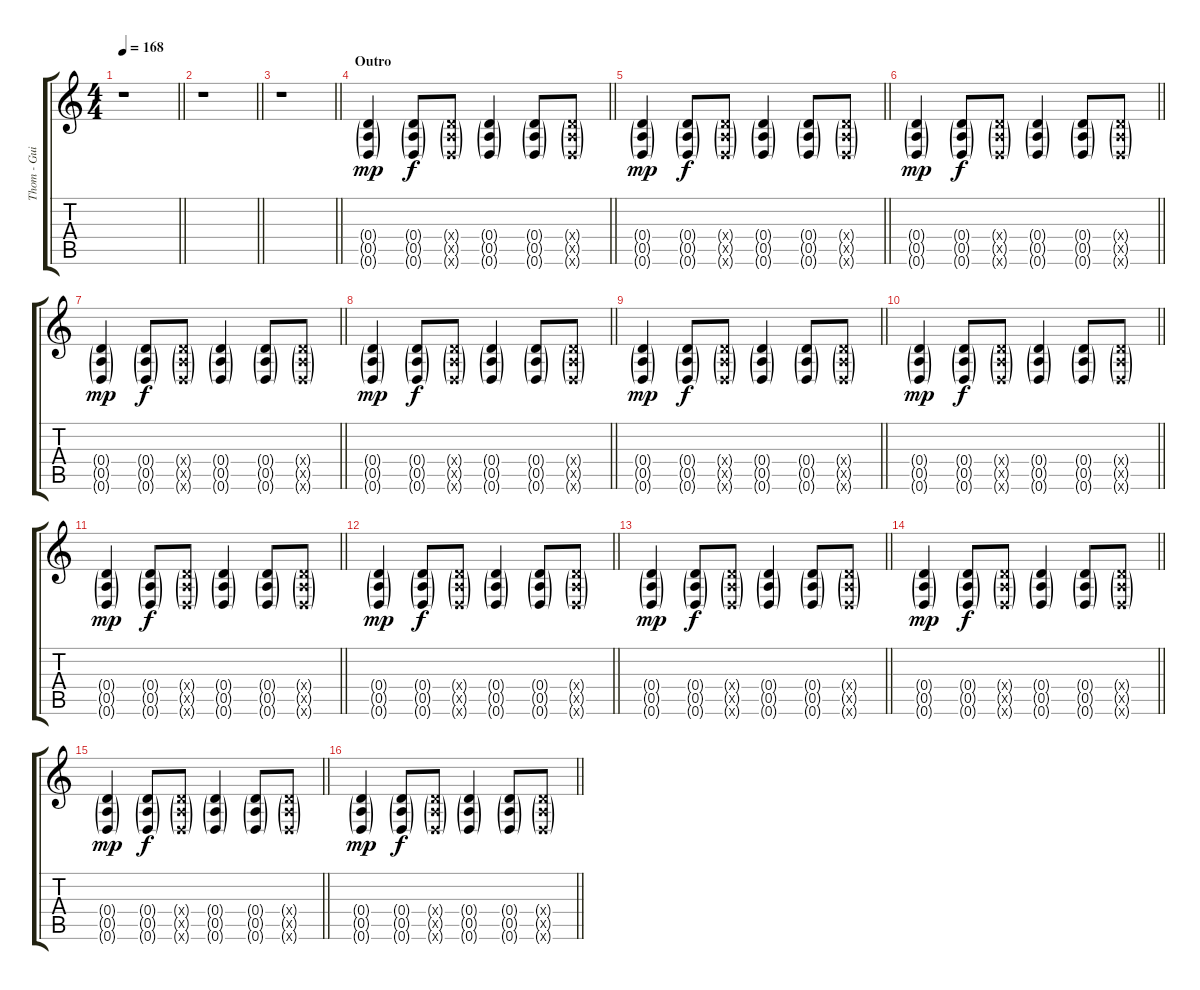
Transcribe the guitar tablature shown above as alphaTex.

\track ("Thom - Guitar" "Thom - Gui") {instrument overdrivenguitar}
\staff {score tabs}
\tuning (E4 B3 G3 D3 A2 D2) {hide}
\ts (4 4)
\tempo 168
\clef g2
\barLineRight lightlight
\ks c
r.1{dy f} |
\barLineRight lightlight
r.1 |
\barLineRight lightlight
r.1 |
\section ("" "Outro")
\barLineRight lightlight
(0.4{g} 0.5{g} 0.6{g}).4{dy mp} (0.4{g} 0.5{g} 0.6{g}).8{dy f} (0.4{g x} 0.5{g x} 0.6{g x}).8 (0.4{g} 0.5{g} 0.6{g}).4 (0.4{g} 0.5{g} 0.6{g}).8 (0.4{g x} 0.5{g x} 0.6{g x}).8 |
\barLineRight lightlight
(0.4{g} 0.5{g} 0.6{g}).4{dy mp} (0.4{g} 0.5{g} 0.6{g}).8{dy f} (0.4{g x} 0.5{g x} 0.6{g x}).8 (0.4{g} 0.5{g} 0.6{g}).4 (0.4{g} 0.5{g} 0.6{g}).8 (0.4{g x} 0.5{g x} 0.6{g x}).8 |
\barLineRight lightlight
(0.4{g} 0.5{g} 0.6{g}).4{dy mp} (0.4{g} 0.5{g} 0.6{g}).8{dy f} (0.4{g x} 0.5{g x} 0.6{g x}).8 (0.4{g} 0.5{g} 0.6{g}).4 (0.4{g} 0.5{g} 0.6{g}).8 (0.4{g x} 0.5{g x} 0.6{g x}).8 |
\barLineRight lightlight
(0.4{g} 0.5{g} 0.6{g}).4{dy mp} (0.4{g} 0.5{g} 0.6{g}).8{dy f} (0.4{g x} 0.5{g x} 0.6{g x}).8 (0.4{g} 0.5{g} 0.6{g}).4 (0.4{g} 0.5{g} 0.6{g}).8 (0.4{g x} 0.5{g x} 0.6{g x}).8 |
\barLineRight lightlight
(0.4{g} 0.5{g} 0.6{g}).4{dy mp} (0.4{g} 0.5{g} 0.6{g}).8{dy f} (0.4{g x} 0.5{g x} 0.6{g x}).8 (0.4{g} 0.5{g} 0.6{g}).4 (0.4{g} 0.5{g} 0.6{g}).8 (0.4{g x} 0.5{g x} 0.6{g x}).8 |
\barLineRight lightlight
(0.4{g} 0.5{g} 0.6{g}).4{dy mp} (0.4{g} 0.5{g} 0.6{g}).8{dy f} (0.4{g x} 0.5{g x} 0.6{g x}).8 (0.4{g} 0.5{g} 0.6{g}).4 (0.4{g} 0.5{g} 0.6{g}).8 (0.4{g x} 0.5{g x} 0.6{g x}).8 |
\barLineRight lightlight
(0.4{g} 0.5{g} 0.6{g}).4{dy mp} (0.4{g} 0.5{g} 0.6{g}).8{dy f} (0.4{g x} 0.5{g x} 0.6{g x}).8 (0.4{g} 0.5{g} 0.6{g}).4 (0.4{g} 0.5{g} 0.6{g}).8 (0.4{g x} 0.5{g x} 0.6{g x}).8 |
\barLineRight lightlight
(0.4{g} 0.5{g} 0.6{g}).4{dy mp} (0.4{g} 0.5{g} 0.6{g}).8{dy f} (0.4{g x} 0.5{g x} 0.6{g x}).8 (0.4{g} 0.5{g} 0.6{g}).4 (0.4{g} 0.5{g} 0.6{g}).8 (0.4{g x} 0.5{g x} 0.6{g x}).8 |
\barLineRight lightlight
(0.4{g} 0.5{g} 0.6{g}).4{dy mp} (0.4{g} 0.5{g} 0.6{g}).8{dy f} (0.4{g x} 0.5{g x} 0.6{g x}).8 (0.4{g} 0.5{g} 0.6{g}).4 (0.4{g} 0.5{g} 0.6{g}).8 (0.4{g x} 0.5{g x} 0.6{g x}).8 |
\barLineRight lightlight
(0.4{g} 0.5{g} 0.6{g}).4{dy mp} (0.4{g} 0.5{g} 0.6{g}).8{dy f} (0.4{g x} 0.5{g x} 0.6{g x}).8 (0.4{g} 0.5{g} 0.6{g}).4 (0.4{g} 0.5{g} 0.6{g}).8 (0.4{g x} 0.5{g x} 0.6{g x}).8 |
\barLineRight lightlight
(0.4{g} 0.5{g} 0.6{g}).4{dy mp} (0.4{g} 0.5{g} 0.6{g}).8{dy f} (0.4{g x} 0.5{g x} 0.6{g x}).8 (0.4{g} 0.5{g} 0.6{g}).4 (0.4{g} 0.5{g} 0.6{g}).8 (0.4{g x} 0.5{g x} 0.6{g x}).8 |
\barLineRight lightlight
(0.4{g} 0.5{g} 0.6{g}).4{dy mp} (0.4{g} 0.5{g} 0.6{g}).8{dy f} (0.4{g x} 0.5{g x} 0.6{g x}).8 (0.4{g} 0.5{g} 0.6{g}).4 (0.4{g} 0.5{g} 0.6{g}).8 (0.4{g x} 0.5{g x} 0.6{g x}).8 |
\barLineRight lightlight
(0.4{g} 0.5{g} 0.6{g}).4{dy mp} (0.4{g} 0.5{g} 0.6{g}).8{dy f} (0.4{g x} 0.5{g x} 0.6{g x}).8 (0.4{g} 0.5{g} 0.6{g}).4 (0.4{g} 0.5{g} 0.6{g}).8 (0.4{g x} 0.5{g x} 0.6{g x}).8
